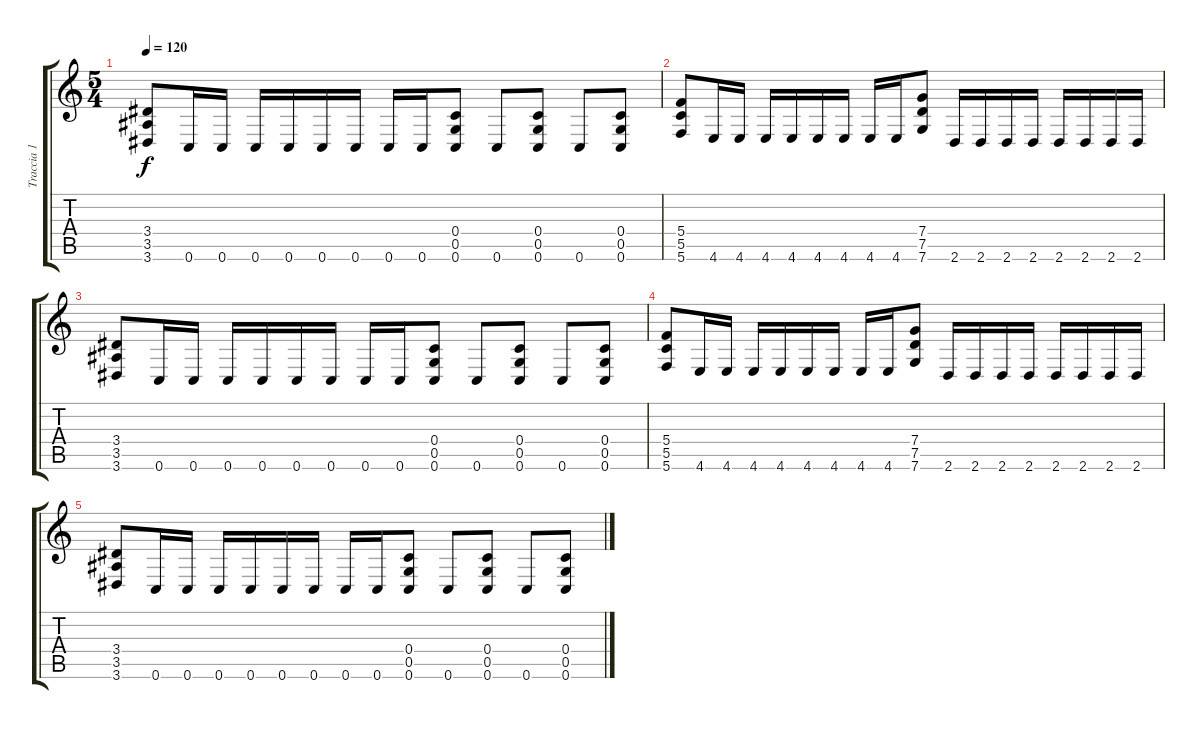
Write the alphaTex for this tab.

\track ("Traccia 1" "Traccia 1") {instrument overdrivenguitar}
\staff {score tabs}
\tuning (D4 A3 F3 C3 G2 C2) {hide}
\ts (5 4)
\tempo 120
\clef g2
\ks c
(3.4 3.5 3.6).8{dy f} 0.6.16 0.6.16 0.6.16 0.6.16 0.6.16 0.6.16 0.6.16 0.6.16 (0.4 0.5 0.6).8 0.6.8 (0.4 0.5 0.6).8 0.6.8 (0.4 0.5 0.6).8 |
(5.4 5.5 5.6).8 4.6.16 4.6.16 4.6.16 4.6.16 4.6.16 4.6.16 4.6.16 4.6.16 (7.4 7.5 7.6).8 2.6.16 2.6.16 2.6.16 2.6.16 2.6.16 2.6.16 2.6.16 2.6.16 |
(3.4 3.5 3.6).8 0.6.16 0.6.16 0.6.16 0.6.16 0.6.16 0.6.16 0.6.16 0.6.16 (0.4 0.5 0.6).8 0.6.8 (0.4 0.5 0.6).8 0.6.8 (0.4 0.5 0.6).8 |
(5.4 5.5 5.6).8 4.6.16 4.6.16 4.6.16 4.6.16 4.6.16 4.6.16 4.6.16 4.6.16 (7.4 7.5 7.6).8 2.6.16 2.6.16 2.6.16 2.6.16 2.6.16 2.6.16 2.6.16 2.6.16 |
(3.4 3.5 3.6).8 0.6.16 0.6.16 0.6.16 0.6.16 0.6.16 0.6.16 0.6.16 0.6.16 (0.4 0.5 0.6).8 0.6.8 (0.4 0.5 0.6).8 0.6.8 (0.4 0.5 0.6).8
